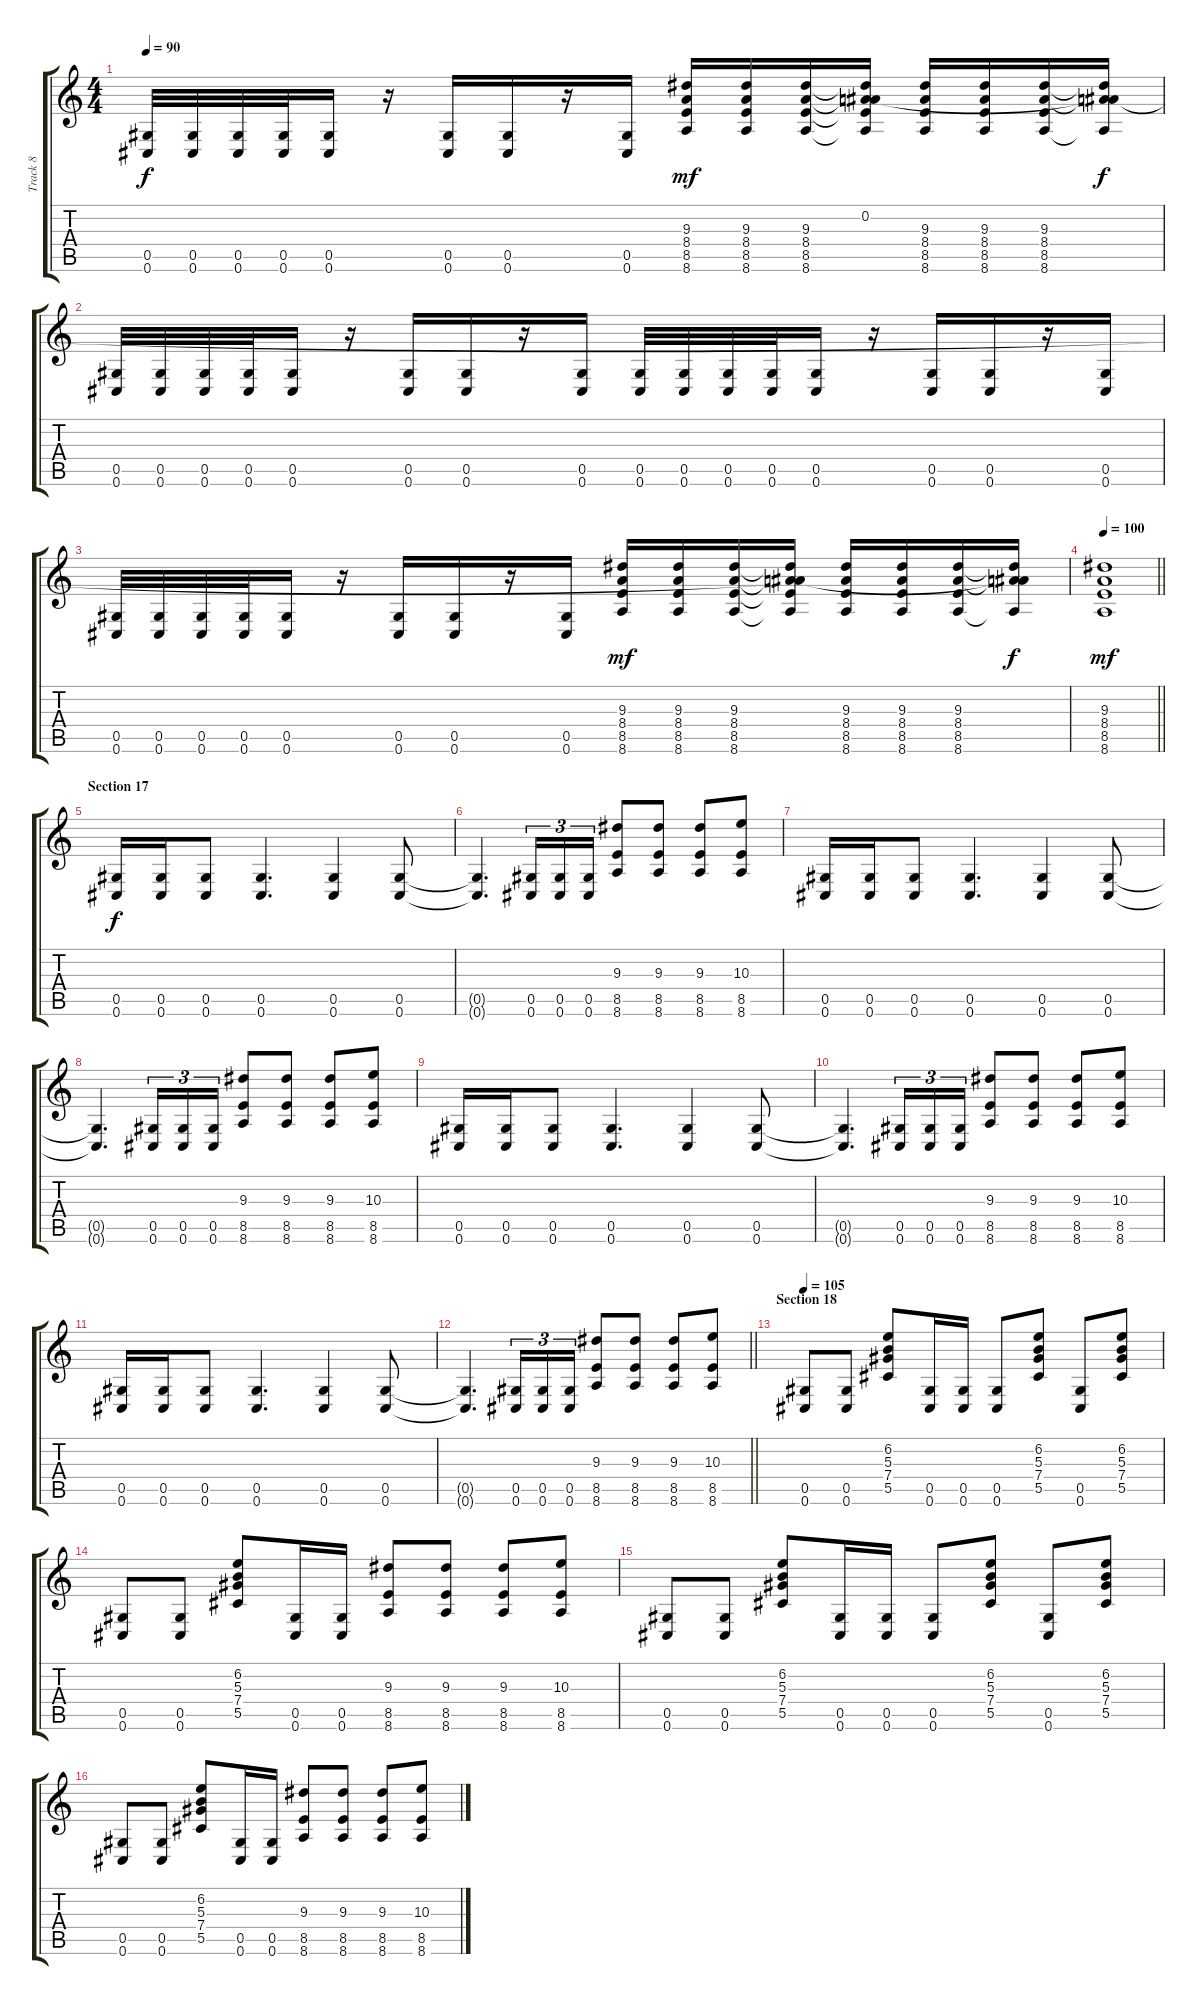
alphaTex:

\track ("Track 8" "Track 8") {instrument distortionguitar}
\staff {score tabs}
\tuning (Eb4 Bb3 Gb3 Db3 Ab2 Db2) {hide}
\ts (4 4)
\tempo 90
\clef g2
\ks c
(0.5 0.6).32{dy f} (0.5 0.6).32 (0.5 0.6).32 (0.5 0.6).32 (0.5 0.6).16 r.16 (0.5 0.6).16 (0.5 0.6).16 r.16 (0.5 0.6).16 (9.3 8.4 8.5 8.6).16{dy mf} (9.3 8.4 8.5 8.6).16 (9.3 8.4 8.5 8.6).16 (0.2{t} 9.3{t} 8.4{t} 8.5{t} 8.6{t}).16 (9.3 8.4 8.5 8.6).16 (9.3 8.4 8.5 8.6).16 (9.3 8.4 8.5 8.6).16 (0.2{t} 9.3{t} 8.4{t} 8.6{t}).16{dy f} |
(0.5 0.6).32 (0.5 0.6).32 (0.5 0.6).32 (0.5 0.6).32 (0.5 0.6).16 r.16 (0.5 0.6).16 (0.5 0.6).16 r.16 (0.5 0.6).16 (0.5 0.6).32 (0.5 0.6).32 (0.5 0.6).32 (0.5 0.6).32 (0.5 0.6).16 r.16 (0.5 0.6).16 (0.5 0.6).16 r.16 (0.5 0.6).16 |
(0.5 0.6).32 (0.5 0.6).32 (0.5 0.6).32 (0.5 0.6).32 (0.5 0.6).16 r.16 (0.5 0.6).16 (0.5 0.6).16 r.16 (0.5 0.6).16 (9.3 8.4 8.5 8.6).16{dy mf} (9.3 8.4 8.5 8.6).16 (9.3 8.4 8.5 8.6).16 (0.2{t} 9.3{t} 8.4{t} 8.5{t} 8.6{t}).16 (9.3 8.4 8.5 8.6).16 (9.3 8.4 8.5 8.6).16 (9.3 8.4 8.5 8.6).16 (0.2{t} 9.3{t} 8.4{t} 8.6{t}).16{dy f} |
\tempo 100
\barLineRight lightlight
(9.3 8.4 8.5 8.6).1{dy mf} |
\section ("" "Section 17")
(0.5 0.6).16{dy f} (0.5 0.6).16 (0.5 0.6).8 (0.5 0.6).4{d} (0.5 0.6).4 (0.5 0.6).8 |
(0.5{t} 0.6{t}).4{d} (0.5 0.6).16{tu (3 2)} (0.5 0.6).16{tu (3 2)} (0.5 0.6).16{tu (3 2)} (9.3 8.5 8.6).8 (9.3 8.5 8.6).8 (9.3 8.5 8.6).8 (10.3 8.5 8.6).8 |
(0.5 0.6).16 (0.5 0.6).16 (0.5 0.6).8 (0.5 0.6).4{d} (0.5 0.6).4 (0.5 0.6).8 |
(0.5{t} 0.6{t}).4{d} (0.5 0.6).16{tu (3 2)} (0.5 0.6).16{tu (3 2)} (0.5 0.6).16{tu (3 2)} (9.3 8.5 8.6).8 (9.3 8.5 8.6).8 (9.3 8.5 8.6).8 (10.3 8.5 8.6).8 |
(0.5 0.6).16 (0.5 0.6).16 (0.5 0.6).8 (0.5 0.6).4{d} (0.5 0.6).4 (0.5 0.6).8 |
(0.5{t} 0.6{t}).4{d} (0.5 0.6).16{tu (3 2)} (0.5 0.6).16{tu (3 2)} (0.5 0.6).16{tu (3 2)} (9.3 8.5 8.6).8 (9.3 8.5 8.6).8 (9.3 8.5 8.6).8 (10.3 8.5 8.6).8 |
(0.5 0.6).16 (0.5 0.6).16 (0.5 0.6).8 (0.5 0.6).4{d} (0.5 0.6).4 (0.5 0.6).8 |
\barLineRight lightlight
(0.5{t} 0.6{t}).4{d} (0.5 0.6).16{tu (3 2)} (0.5 0.6).16{tu (3 2)} (0.5 0.6).16{tu (3 2)} (9.3 8.5 8.6).8 (9.3 8.5 8.6).8 (9.3 8.5 8.6).8 (10.3 8.5 8.6).8 |
\section ("" "Section 18")
\tempo 105
(0.5 0.6).8 (0.5 0.6).8 (6.2 5.3 7.4 5.5).8 (0.5 0.6).16 (0.5 0.6).16 (0.5 0.6).8 (6.2 5.3 7.4 5.5).8 (0.5 0.6).8 (6.2 5.3 7.4 5.5).8 |
(0.5 0.6).8 (0.5 0.6).8 (6.2 5.3 7.4 5.5).8 (0.5 0.6).16 (0.5 0.6).16 (9.3 8.5 8.6).8 (9.3 8.5 8.6).8 (9.3 8.5 8.6).8 (10.3 8.5 8.6).8 |
(0.5 0.6).8 (0.5 0.6).8 (6.2 5.3 7.4 5.5).8 (0.5 0.6).16 (0.5 0.6).16 (0.5 0.6).8 (6.2 5.3 7.4 5.5).8 (0.5 0.6).8 (6.2 5.3 7.4 5.5).8 |
(0.5 0.6).8 (0.5 0.6).8 (6.2 5.3 7.4 5.5).8 (0.5 0.6).16 (0.5 0.6).16 (9.3 8.5 8.6).8 (9.3 8.5 8.6).8 (9.3 8.5 8.6).8 (10.3 8.5 8.6).8
